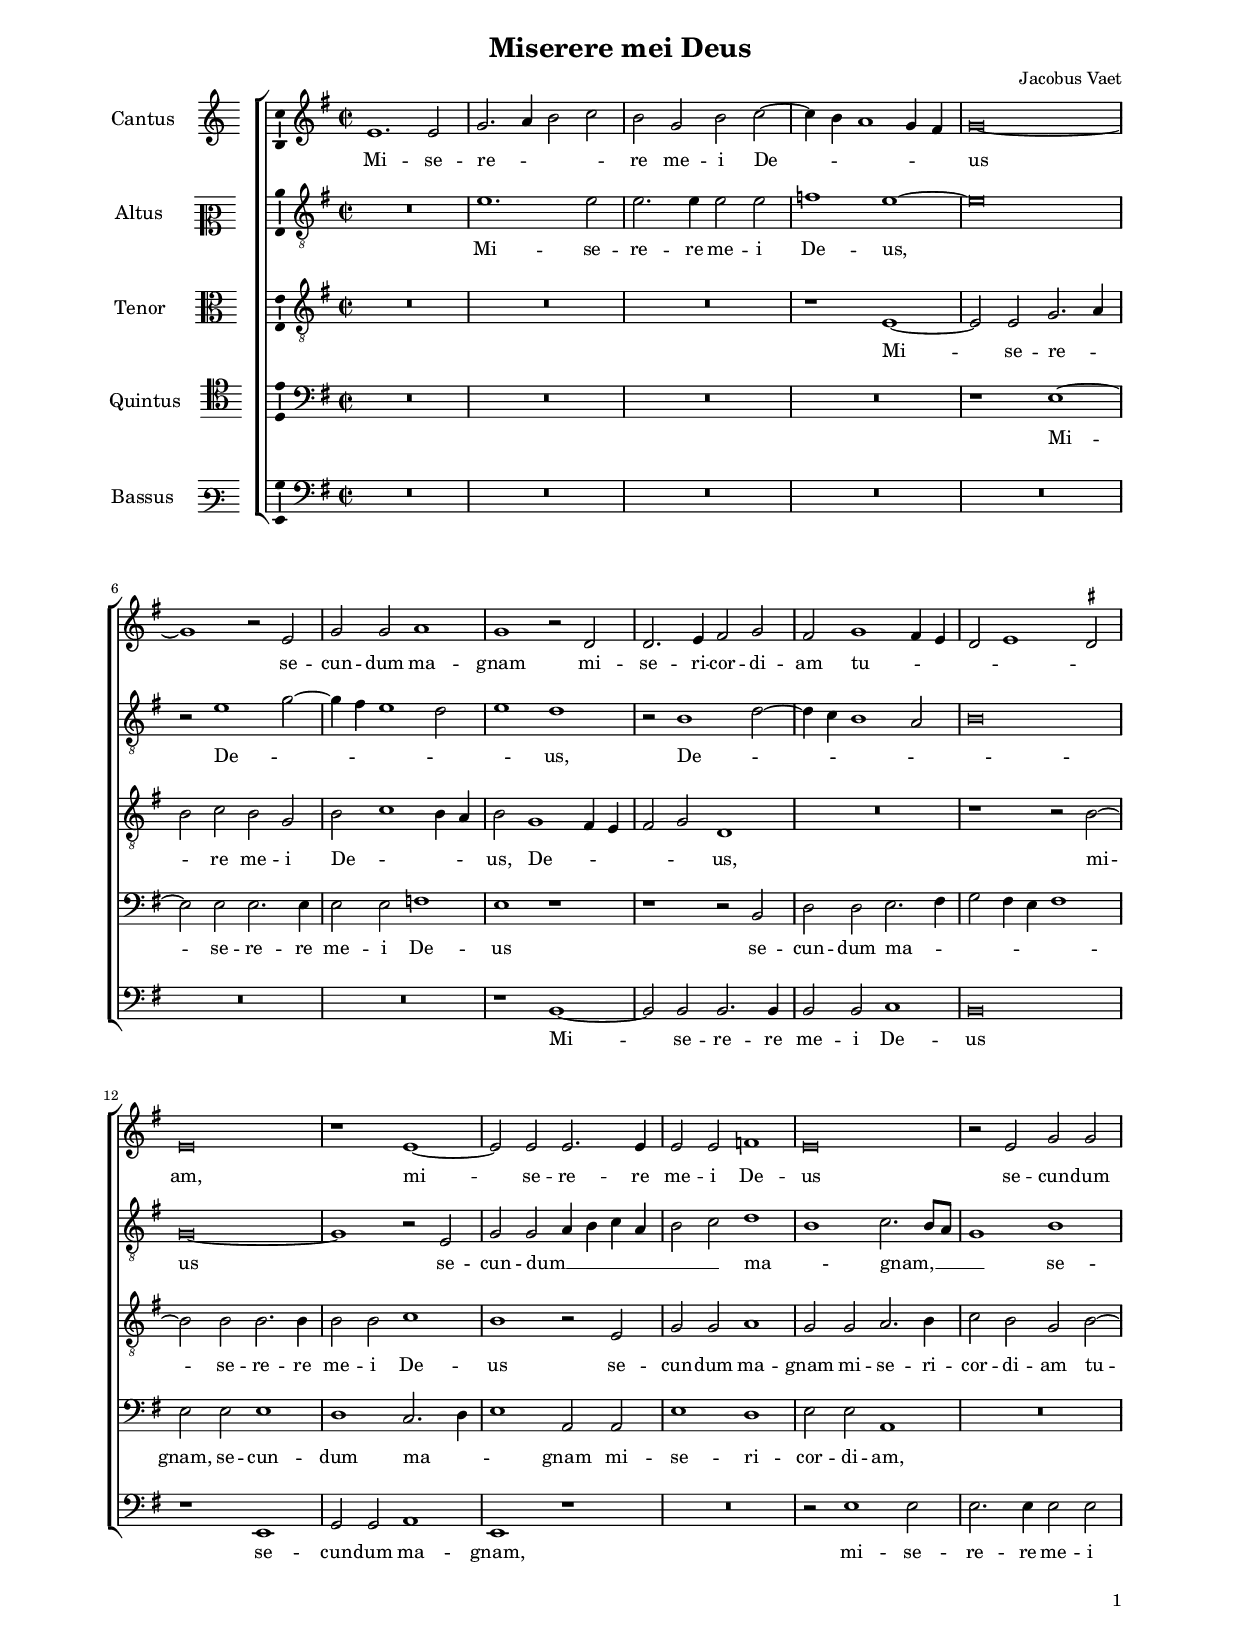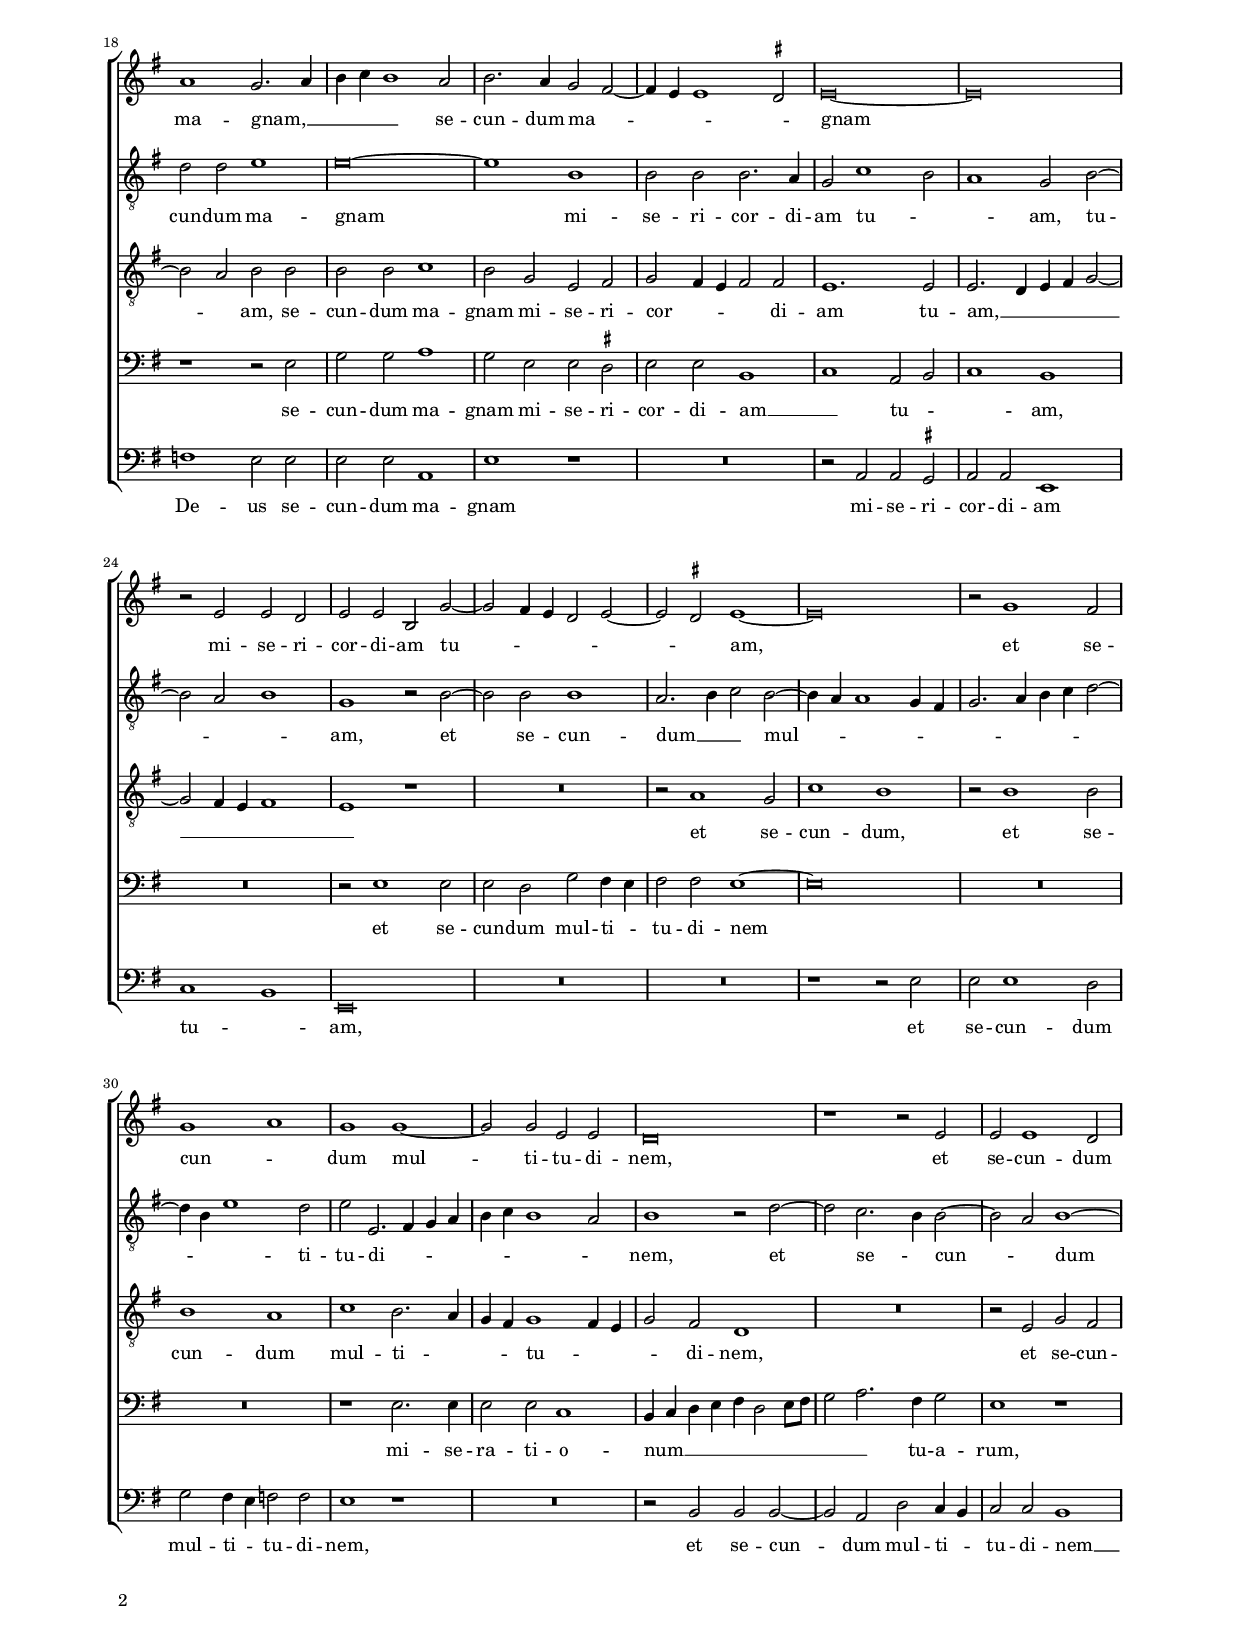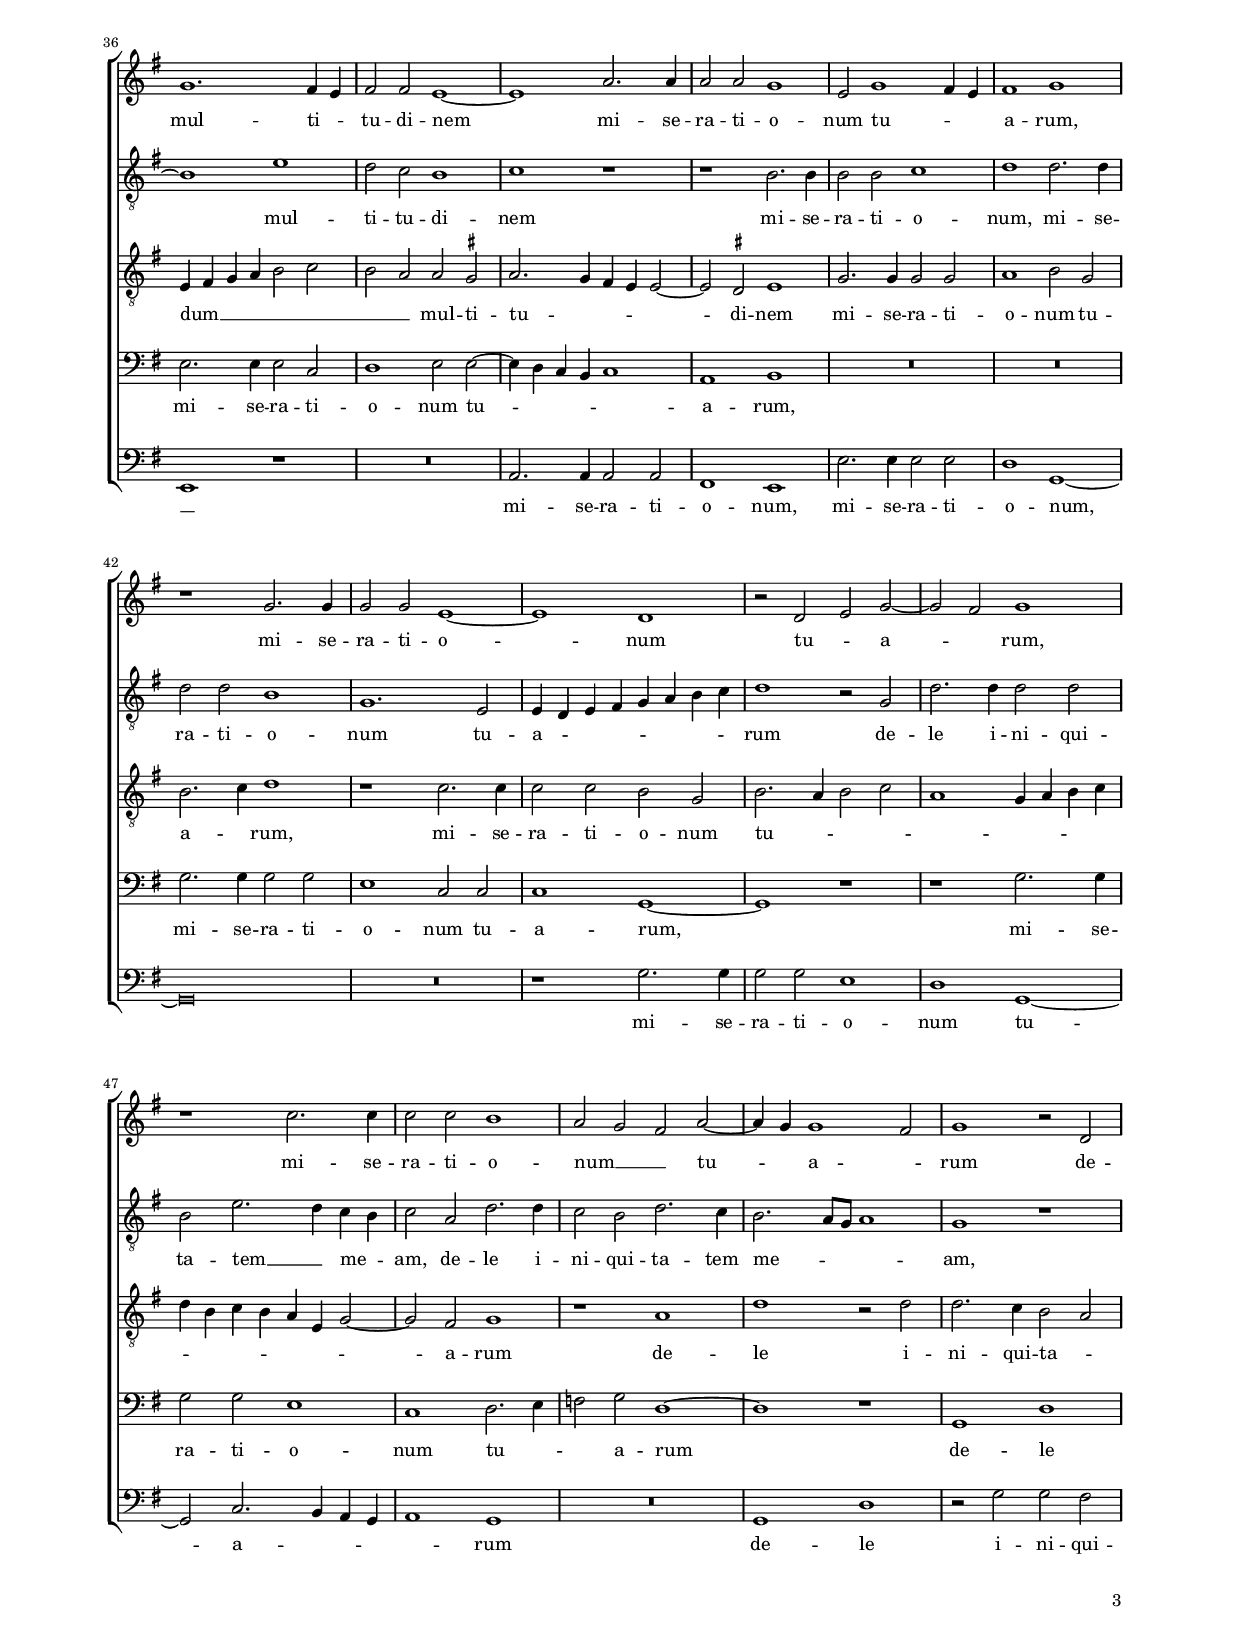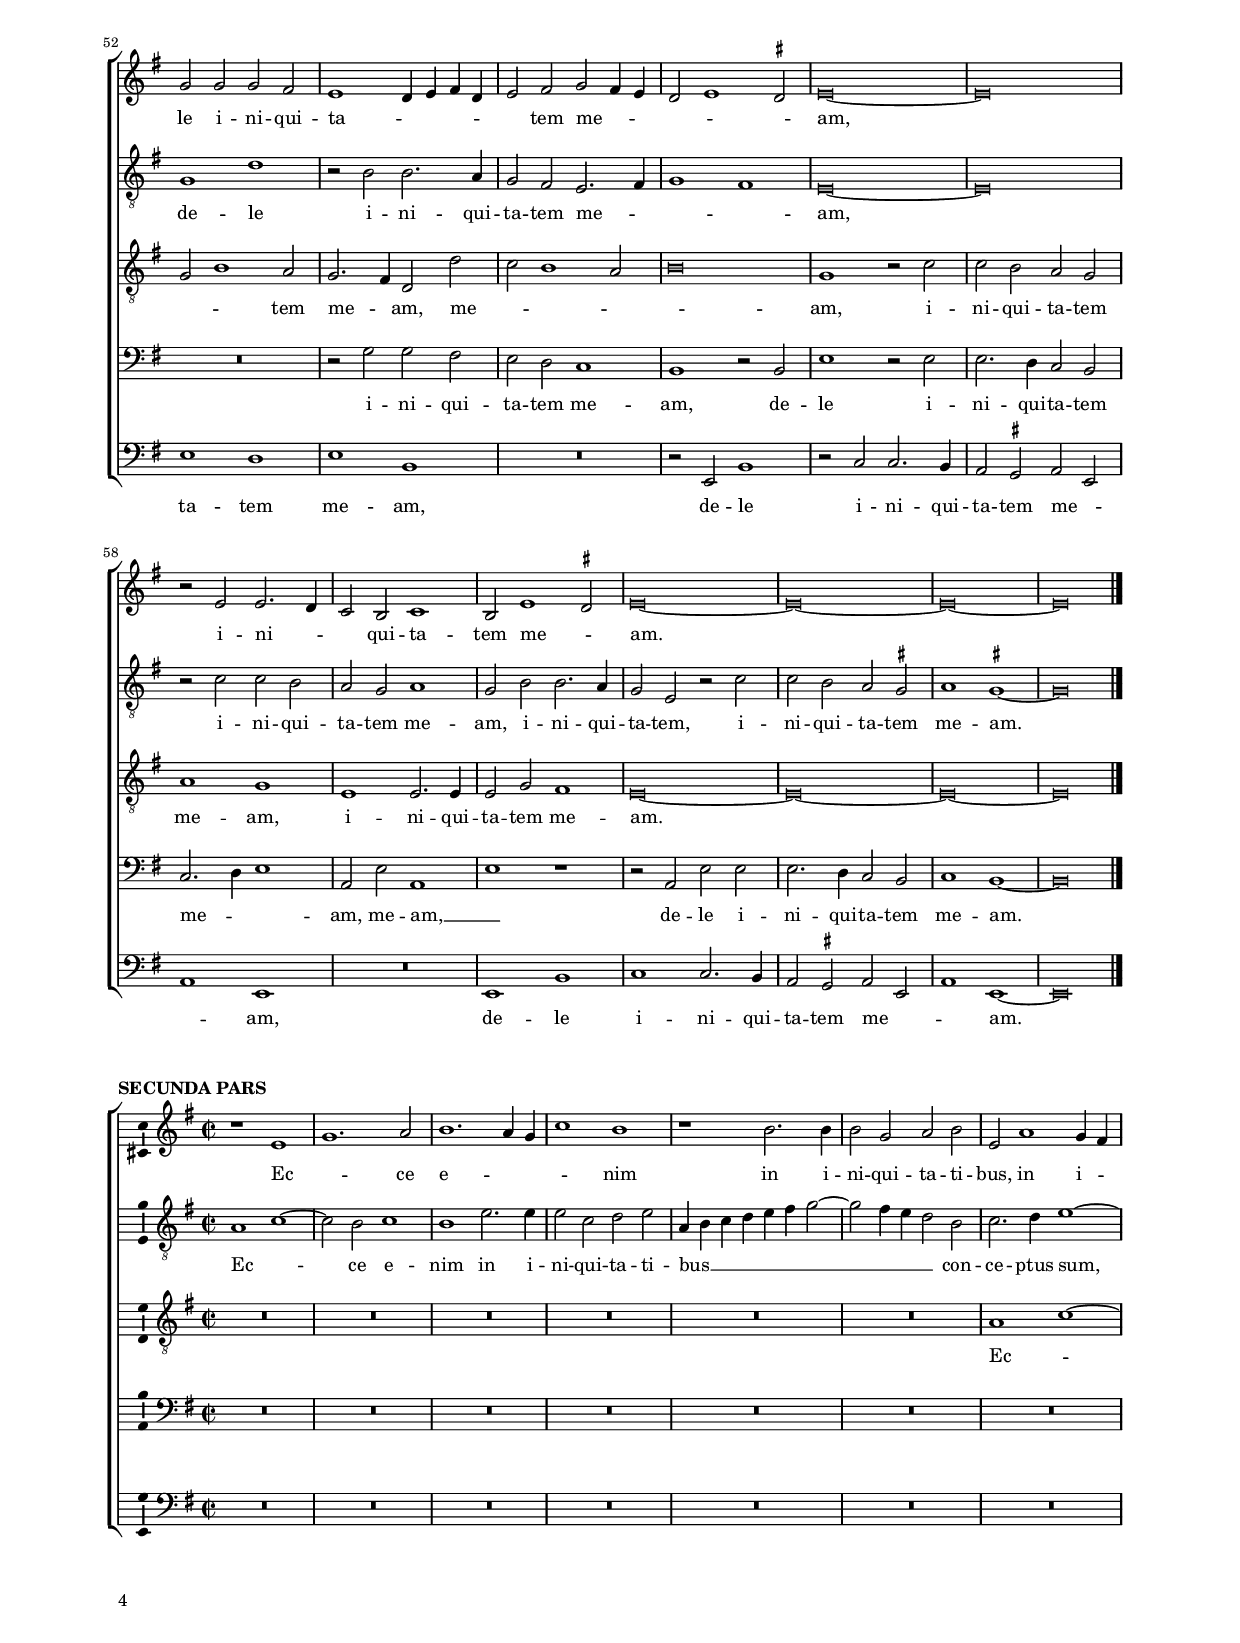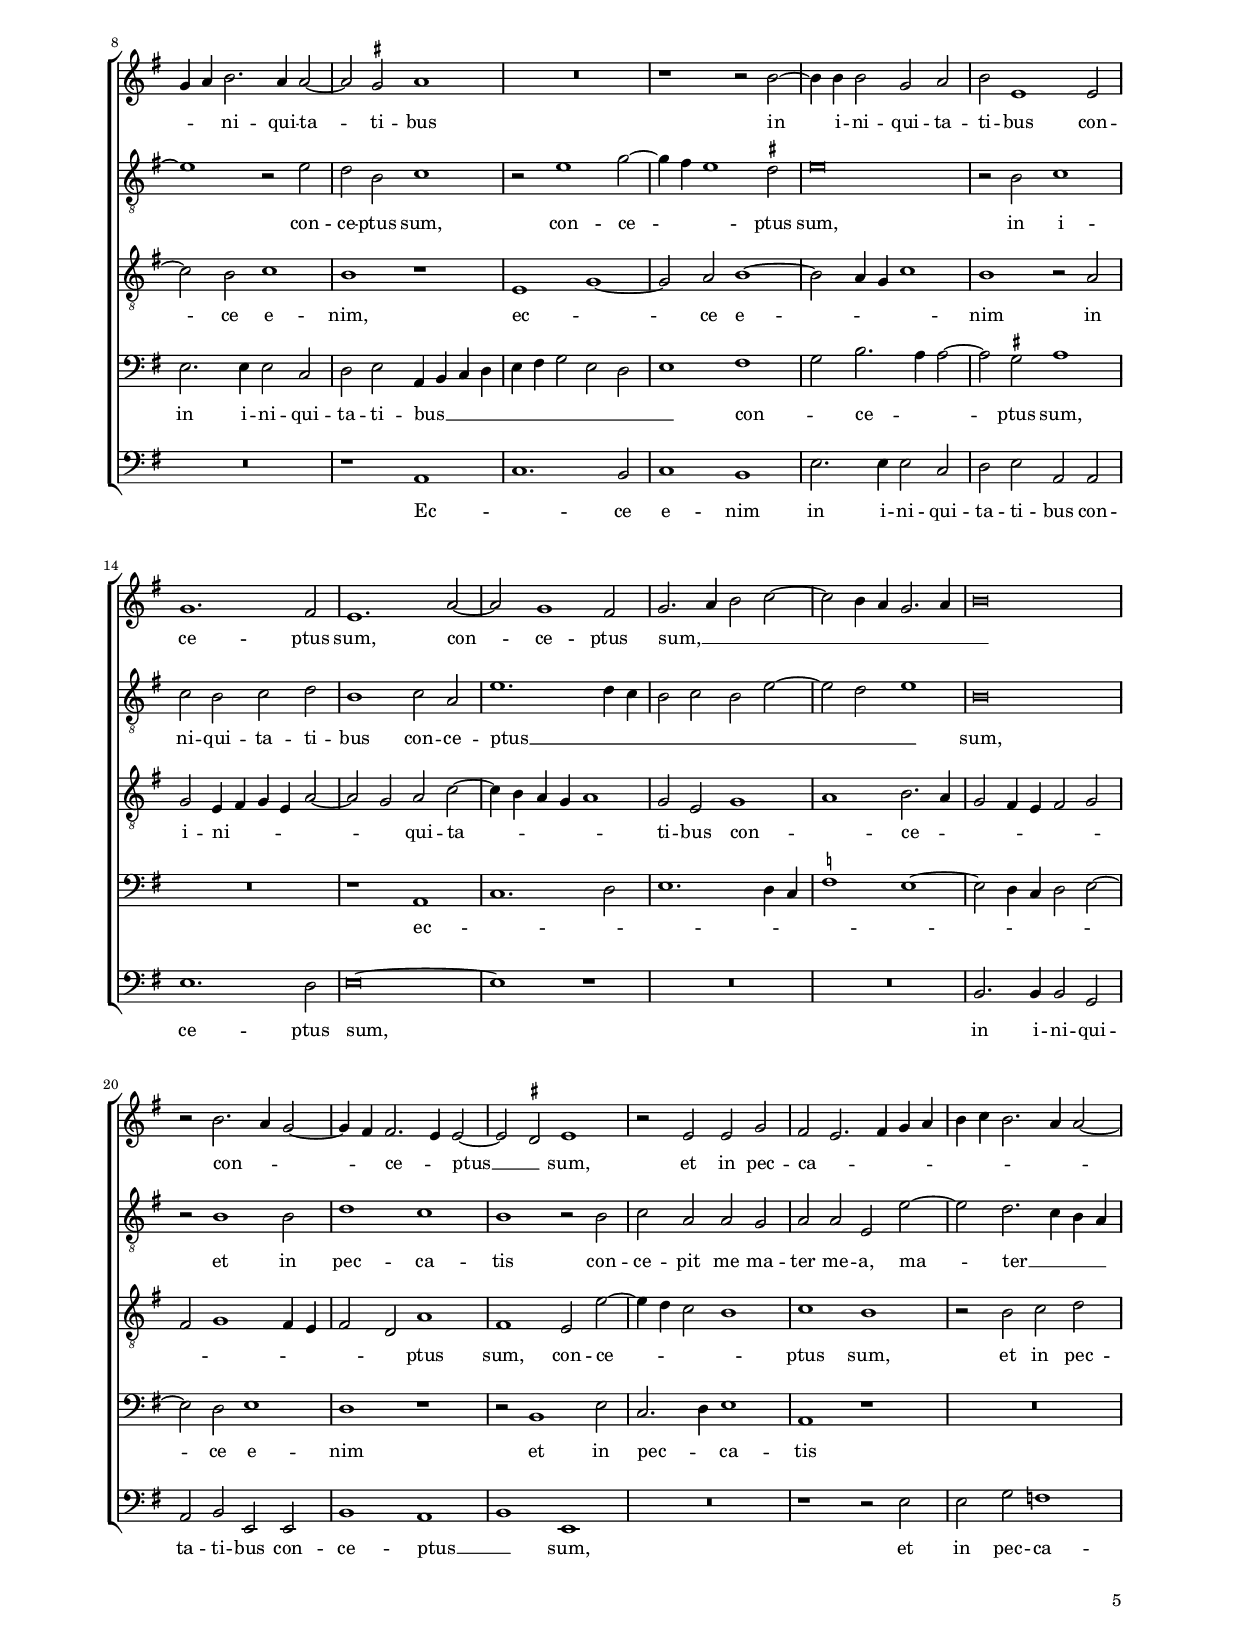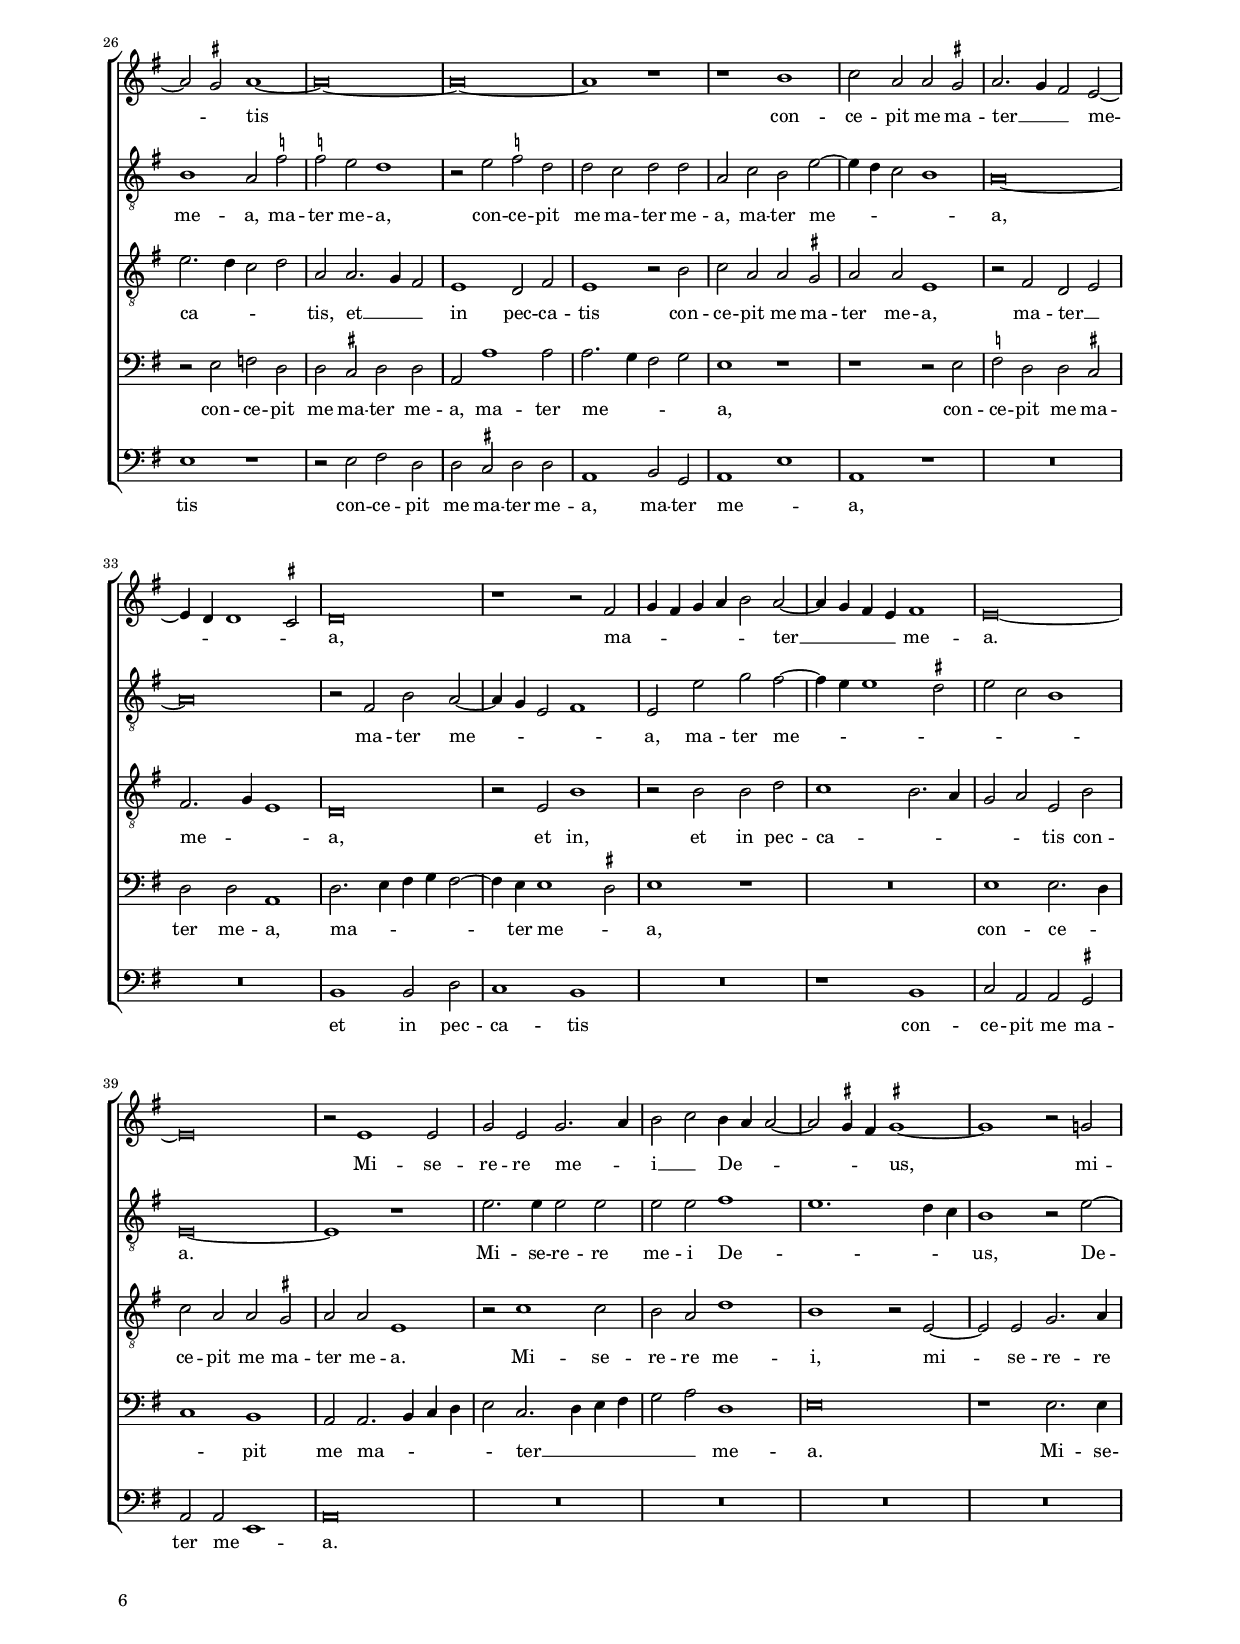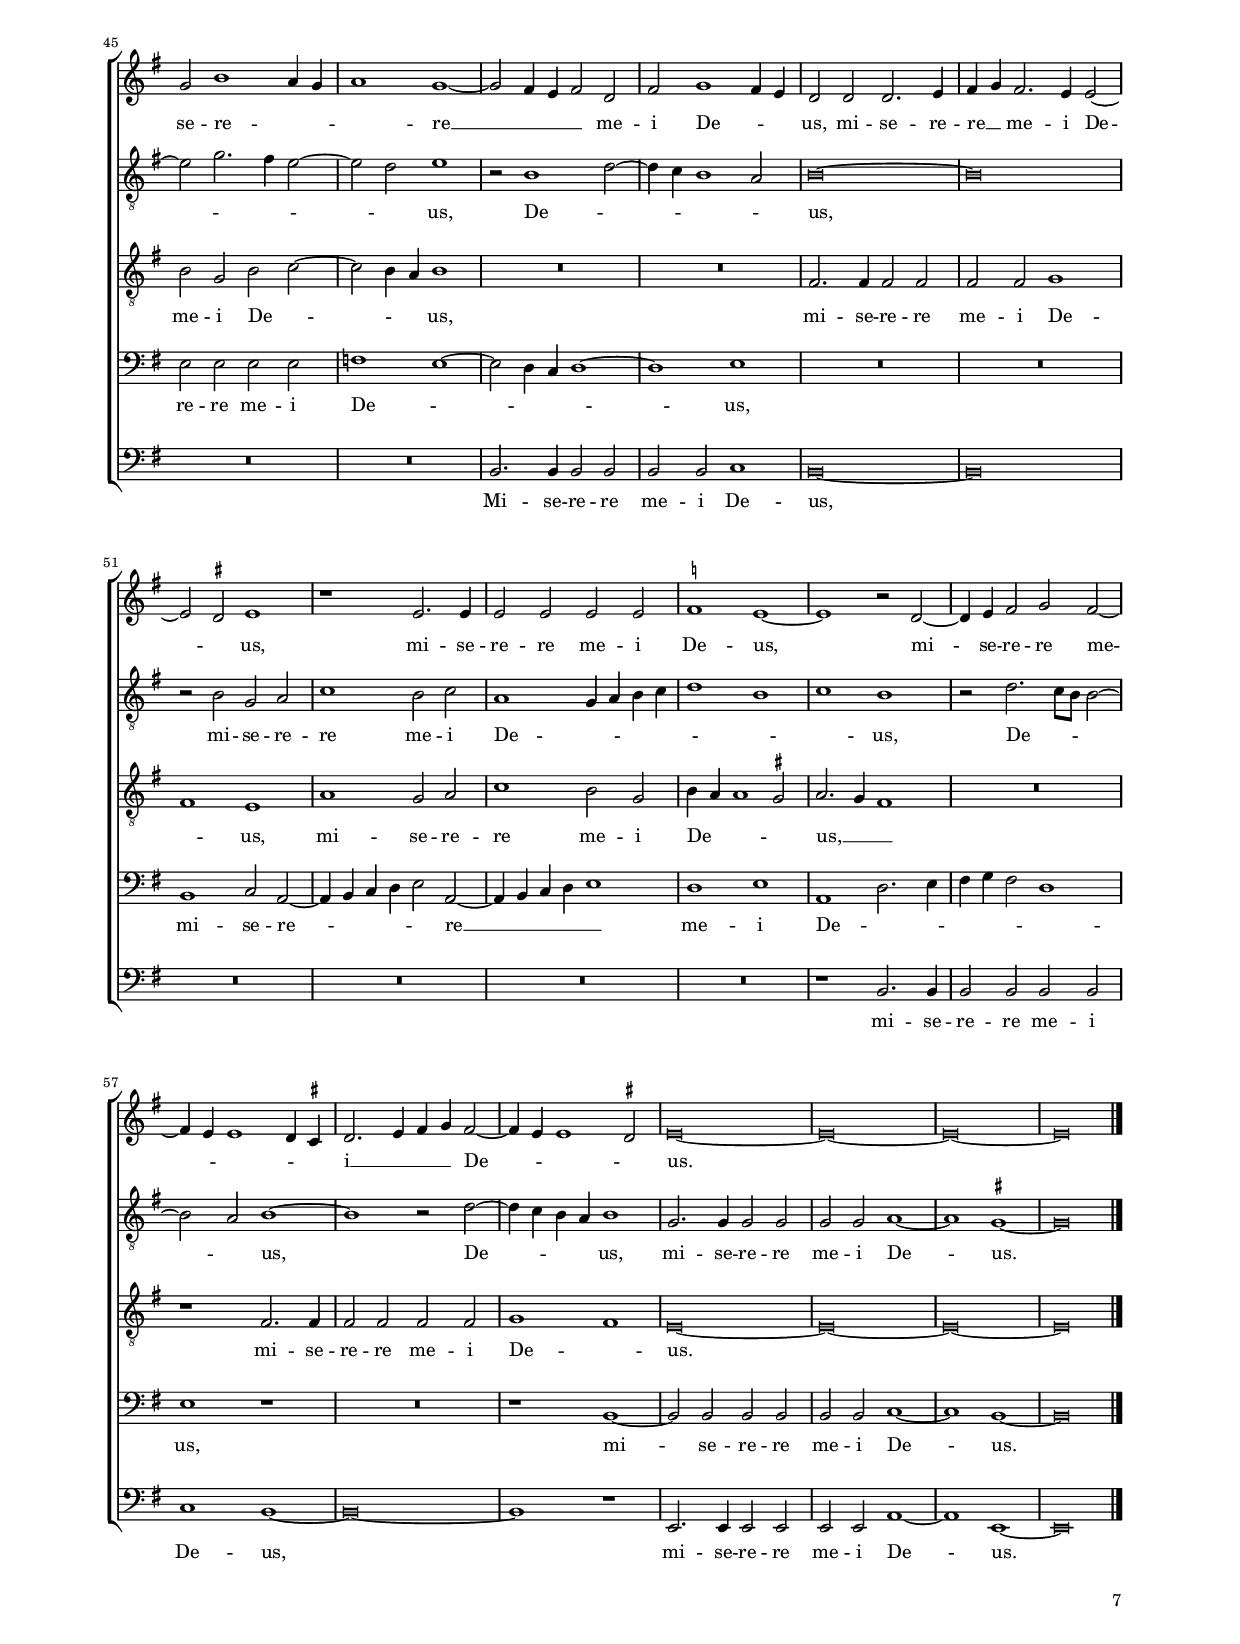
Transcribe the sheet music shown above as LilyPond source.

\header
{
  title="Miserere mei Deus"
  composer="Jacobus Vaet"
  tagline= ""
}

\version "2.20.0"
\language deutsch
#(set-global-staff-size 15)
% #(set-default-paper-size "letter")
#(ly:set-option 'point-and-click #f)

	
	ficta = { \once \set suggestAccidentals = ##t }
	
	forget = #(define-music-function (music) (ly:music?) #{
		\accidentalStyle forget
		$music
		\accidentalStyle default
		#})
	    

\paper
	{
	top-margin = 1.8 \cm
	bottom-margin = 1.2 \cm
	left-margin = 2 \cm
	right-margin = 2 \cm
	ragged-bottom = ##f
	ragged-last-bottom = ##t
	print-page-number = ##f
	score-system-spacing = #'((basic-distance . 16) (minimum-distance . 14) (padding . 5) (strechability . 150))
	system-system-spacing = #'((basic-distance . 16) (minimum-distance . 14) (padding . 5) (strechability . 150))
    oddFooterMarkup=\markup   \fill-line { "" \fromproperty #'page:page-number-string }
    evenFooterMarkup=\markup  \fill-line { \fromproperty #'page:page-number-string "" }
    last-bottom-spacing = #'((basic-distance . 12) (minimum-distance . 7) (padding . 4))
	systems-per-page = 3
%	page-count = 6
%	min-systems-per-page = 3
	}

global = {
    % \set Staff.autoBeaming = ##f
	\key c \major
	\time 2/2 \set Score.measureLength = #(ly:make-moment 2/1)
    \set Score.tempoHideNote = ##t
    \tempo 2 = 90
    \skip 1*2*64 \bar "|."
	}
	

incipitcantus = \markup { \score {
	{
	\set Staff.instrumentName = \markup { \fontsize #1 "Cantus" }
	\key c \major
	\clef violin
	s4 \bar ""
	}
	\layout  {
	raggedright = ##t
	indent = 1.8 \cm
	line-width = 2.5 \cm
	\context { \Staff \remove Time_signature_engraver }
	\override Staff.Clef.Y-extent = #'(0 . 0)
	}} \hspace #1 }
      
      
incipitaltus = \markup { \score {
	{
	\set Staff.instrumentName = \markup { \fontsize #1 "Altus" }
	\key c \major
	\clef mezzosoprano
	s4 \bar ""
	}
	\layout  {
	raggedright = ##t
	indent = 1.8 \cm
	line-width = 2.5 \cm
	\context { \Staff \remove Time_signature_engraver }
	\override Staff.Clef.Y-extent = #'(0 . 0)
	}} \hspace #1 }


incipittenor = \markup { \score {
	{
	\set Staff.instrumentName = \markup { \fontsize #1 "Tenor" }
	\key c \major
	\clef alto
	s4 \bar ""
	}
	\layout  {
	raggedright = ##t
	indent = 1.8 \cm
	line-width = 2.5 \cm
	\context { \Staff \remove Time_signature_engraver }
	\override Staff.Clef.Y-extent = #'(0 . 0)
	}} \hspace #1 }
      
      
incipitquintus = \markup { \score {
	{
	\set Staff.instrumentName = \markup { \fontsize #1 "Quintus" }
	\key c \major
	\clef tenor
	s4 \bar ""
	}
	\layout  {
	raggedright = ##t
	indent = 1.8 \cm
	line-width = 2.5 \cm
	\context { \Staff \remove Time_signature_engraver }
	\override Staff.Clef.Y-extent = #'(0 . 0)
	}} \hspace #1 }
      
      
incipitbassus = \markup { \score {
	{
	\set Staff.instrumentName = \markup { \fontsize #1 "Bassus" }
	\key c \major
	\clef varbaritone
	s4 \bar ""
	}
	\layout  {
	raggedright = ##t
	indent = 1.8 \cm
	line-width = 2.5 \cm
	\context { \Staff \remove Time_signature_engraver }
	\override Staff.Clef.Y-extent = #'(0 . 0)
	}} \hspace #1 }


cantus =  \relative c''
	{
	a1. a2
	c2. d4 e2 f
	e2 c e f~
	f4 e d1 c4 h
%5
	c\breve~ |
	c1 r2 a
	c2 c d1
	c1 r2 g
	g2. a4 h2 c
%10
	h2 c1 h4 a |
	g2 a1 \ficta gis2
	a\breve
	r1 a~
	a2 a a2. a4
%15
	a2 a b1 |
	a\breve
	r2 a c c
	d1 c2. d4
	e4 f e1 d2
%20
	e2. d4 c2 h~ |
	h4 a a1 \ficta gis2
	a\breve~
	a\breve
	r2 a a g
%25
	a2 a e c'~ |
	c2 h4 a g2 a~
	a2 \ficta gis a1~
	a\breve
	r2 c1 h2
%30
	c1 d |
	c1 c~
	c2 c a a
	g\breve
	r1 r2 a
%35
	a2 a1 g2 |
	c1. h4 a
	h2 h a1~
	a1 d2. d4
	d2 d c1
%40
	a2 c1 h4 a |
	h1 c
	r1 c2. c4
	c2 c a1~
	a1 g
%45
	r2 g a c~ |
	c2 h c1
	r1 f2. f4
	f2 f e1
	d2 c h d~
%50
	d4 c c1 h2 |
	c1 r2 g
	c2 c c h
	a1 g4 a h g
	a2 h c h4 a
%55
	g2 a1 \ficta gis2 |
	a\breve~
	a\breve
	r2 a a2. g4
	f2 e f1
%60
	e2 a1 \ficta gis2 |
	a\breve~
    a\breve~
    a\breve~
    a\breve |
	}


altus =  \relative c'
    {
	R\breve
	a'1. a2
	a2. a4 a2 a
	b1 a~
%5
	a\breve |
	r2 a1 c2~
	c4 h a1 g2
	a1 g
	r2 e1 g2~
%10
	g4 f e1 d2 |
	e\breve
	c\breve~
	c1 r2 a
	c2 c d4 e f d
%15
	e2 f g1 |
	e1 f2. e8 d
	c1 e
	g2 g a1
	a\breve~
%20
	a1 e |
	e2 e e2. d4
	c2 f1 e2
	d1 c2 e~
	e2 d e1
%25
	c1 r2 e~ |
	e2 e e1
	d2. e4 f2 e~
	e4 d d1 c4 h
	c2. d4 e f g2~
%30
	g4 e a1 g2 |
	a2 a,2. h4 c d
	e4 f e1 d2
	e1 r2 g~
	g2 f2. e4 e2~
%35
	e2 d e1~ |
	e1 a
	g2 f e1
	f1 r
	r1 e2. e4
%40
	e2 e f1 |
	g1 g2. g4
	g2 g e1
	c1. a2
	a4 g a h c d e f
%45
	g1 r2 c, |
	g'2. g4 g2 g
	e2 a2. g4 f e
	f2 d g2. g4
	f2 e g2. f4
%50
	e2. d8 c d1 |
	c1 r
	c1 g'
	r2 e e2. d4
	c2 h a2. h4
%55
	c1 h |
	a\breve~
	a\breve
	r2 f' f e
	d2 c d1
%60
	c2 e e2. d4 |
	c2 a r f'
	f2 e d \ficta cis
	d1 \ficta cis~
	\ficta cis\breve |
	}


tenor =  \relative c'
	{
	R\breve
	R\breve
	R\breve
	r1 a~
%5
	a2 a c2. d4 |
	e2 f e c
	e2 f1 e4 d
	e2 c1 h4 a
	h2 c g1
%10
	R\breve |
	r1 r2 e'~
	e2 e e2. e4
	e2 e f1
	e1 r2 a,
%15
	c2 c d1 |
	c2 c d2. e4
	f2 e c e~
	e2 d e e
	e2 e f1
%20
	e2 c a h |
	c2 h4 a h2 h
	a1. a2
	a2. g4 a h c2~
	c2 h4 a h1
%25
	a1 r |
	R\breve
	r2 d1 c2
	f1 e
	r2 e1 e2
%30
	e1 d |
	f1 e2. d4
	c4 h c1 h4 a
	c2 h g1
	R\breve
%35
	r2 a c h |
	a4 h c d e2 f
	e2 d d \ficta cis
	d2. c4 h a a2~
	a2 \ficta gis a1
%40
	c2. c4 c2 c |
	d1 e2 c
	e2. f4 g1
	r1 f2. f4
	f2 f e c
%45
	e2. d4 e2 f |
	d1 c4 d e f
	g4 e f e d a c2~
	c2 h c1
	r1 d
%50
	g1 r2 g |
	g2. f4 e2 d
	c2 e1 d2
	c2. h4 g2 g'
	f2 e1 d2
%55
	e\breve |
	c1 r2 f
	f2 e d c
	d1 c
	a1 a2. a4
%60
	a2 c h1 |
	a\breve~
    a\breve~
    a\breve~
    a\breve |
	}


quintus  =  \relative c'
	{
	R\breve
	R\breve
	R\breve
	R\breve
%5
	r1 a~ |
	a2 a a2. a4
	a2 a b1
	a1 r
	r1 r2 e
%10
	g2 g a2. h4 |
	c2 h4 a h1
	a2 a a1
	g1 f2. g4
	a1 d,2 d
%15
	a'1 g |
	a2 a d,1
	R\breve
	r1 r2 a'
	c2 c d1
%20
	c2 a a \ficta gis |
	a2 a e1
	f1 d2 e
	f1 e
	R\breve
%25
	r2 a1 a2 |
	a2 g c h4 a
	h2 h a1~
	a\breve
	R\breve
%30
	R\breve |
	r1 a2. a4
	a2 a f1
	e4 f g a h g2 a8 h
	c2 d2. h4 c2
%35
	a1 r |
	a2. a4 a2 f
	g1 a2 a~
	a4 g f e f1
	d1 e
%40
	R\breve |
	R\breve
	c'2. c4 c2 c
	a1 f2 f
	f1 c~
%45
	c1 r |
	r1 c'2. c4
	c2 c a1
	f1 g2. a4
	b2 c g1~
%50
	g1 r |
	c,1 g'
	R\breve
	r2 c c h
	a2 g f1
%55
	e1 r2 e |
	a1 r2 a
	a2. g4 f2 e
	f2. g4 a1
	d,2 a' d,1
%60
	a'1 r |
	r2 d, a' a
	a2. g4 f2 e
	f1 e~
	e\breve |
	}


bassus  =  \relative c
	{
	R\breve
	R\breve
	R\breve
	R\breve
%5
	R\breve |
	R\breve
	R\breve
	r1 e~
	e2 e e2. e4
%10
	e2 e f1 |
	e\breve
	r1 a,
	c2 c d1
	a1 r
%15
	R\breve |
	r2 a'1 a2
	a2. a4 a2 a
	b1 a2 a
	a2 a d,1
%20
	a'1 r |
	R\breve
	r2 d, d \ficta cis
	d2 d a1
	f'1 e
%25
	a,\breve |
	R\breve
	R\breve
	r1 r2 a'
	a2 a1 g2
%30
	c2 h4 a b!2 b |
	a1 r
	R\breve
	r2 e e e~
	e2 d g f4 e
%35
	f2 f e1 |
	a,1 r
	R\breve
	d2. d4 d2 d
	h1 a
%40
	a'2. a4 a2 a |
	g1 c,~
	c\breve
	R\breve
	r1 c'2. c4
%45
	c2 c a1 |
	g1 c,~
	c2 f2. e4 d c
	d1 c
	R\breve
%50
	c1 g' |
	r2 c c h
	a1 g
	a1 e
	R\breve
%55
	r2 a, e'1 |
	r2 f f2. e4
	d2 \ficta cis d a
	d1 a
	R\breve
%60
	a1 e' |
	f1 f2. e4
	d2 \ficta cis d a
	d1 a~
	a\breve |
	}


lyricscantus = \lyricmode {
	Mi -- se -- re -- _ _ _ re me -- i De -- _ _ _ _ us
    se -- cun -- dum ma -- gnam mi -- se -- ri -- cor -- di -- am tu -- _ _ _ _ _ am,
    mi -- se -- re -- re me -- i De -- us
    se -- cun -- dum ma -- gnam, __ _ _ _ _ 
    se -- cun -- dum ma -- _ _ _ _ gnam mi -- se -- ri -- cor -- di -- am tu -- _ _ _ _ _ am,
    et se -- cun -- _ dum mul -- ti -- tu -- di -- nem,
    et se -- cun -- dum mul -- ti -- _ tu -- di -- nem
    mi -- se -- ra -- ti -- o -- num tu -- _ _ a -- rum,
    mi -- se -- ra -- ti -- o -- num tu -- _ a -- _ rum,
    mi -- se -- ra -- ti -- o -- num __ _ _ tu -- _ a -- _ rum
    de -- le i -- ni -- qui -- ta -- _ _ _ _ _ tem me -- _ _ _ _ _ am,
    i -- ni -- _ _ qui -- ta -- tem me -- _ am.
	}


lyricsaltus = \lyricmode {
	Mi -- se -- re -- re me -- i De -- us,
    De -- _ _ _ _ _ us,
    De -- _ _ _ _ _ us
    se -- cun -- dum __ _ _ _ _ _ _ ma -- _ gnam, __ _ _ _ 
    se -- cun -- dum ma -- gnam mi -- se -- ri -- cor -- di -- am tu -- _ _ am,
    tu -- _ _ am,
    et se -- cun -- dum __ _ _ mul -- _ _ _ _ _ _ _ _ _ _ _ ti -- tu -- di -- _ _ _ _ _ _ _ nem,
    et se -- _ cun -- _ dum mul -- ti -- tu -- di -- nem
    mi -- se -- ra -- ti -- o -- num,
    mi -- se -- ra -- ti -- o -- num tu -- a -- _ _ _ _ _ _ _ rum
    de -- le i -- ni -- qui -- ta -- tem __ _ me -- _ am,
    de -- le i -- ni -- qui -- ta -- tem me -- _ _ _ am,
    de -- le i -- ni -- qui -- ta -- tem me -- _ _ _ am,
    i -- ni -- qui -- ta -- tem me -- am,
    i -- ni -- qui -- ta -- tem,
    i -- ni -- qui -- ta -- tem me -- am.
	}


lyricstenor = \lyricmode {
	Mi -- se -- re -- _ _ re me -- i De -- _ _ _ us,
    De -- _ _ _ _ us,
    mi -- se -- re -- re me -- i De -- us
    se -- cun -- dum ma -- gnam mi -- se -- ri -- cor -- di -- am tu -- _ am,
    se -- cun -- dum ma -- gnam mi -- se -- ri -- cor -- _ _ _ di -- am tu -- am, __ _ _ _ _ _ _ _ _
    et se -- cun -- dum,
    et se -- cun -- dum mul -- ti -- _ _ _ tu -- _ _ _ di -- nem,
    et se -- cun -- dum __ _ _ _ _ _ _ _ mul -- ti -- tu -- _ _ _ _ di -- nem
    mi -- se -- ra -- ti -- o -- num tu -- a -- _ rum,
    mi -- se -- ra -- ti -- o -- num tu -- _ _ _ _ _ _ _ _ _ _ _ _ _ _ _ a -- rum
    de -- le i -- ni -- qui -- ta -- _ _ _ tem me -- _ am,
    me -- _ _ _ _ am,
    i -- ni -- qui -- ta -- tem me -- am,
    i -- ni -- qui -- ta -- tem me -- am.
	}


lyricsquintus = \lyricmode {
	Mi -- se -- re -- re me -- i De -- us
    se -- cun -- dum ma -- _ _ _ _ _ gnam,
    se -- cun -- dum ma -- _ _ gnam mi -- se -- ri -- cor -- di -- am,
    se -- cun -- dum ma -- gnam mi -- se -- ri -- cor -- di -- am __ _ tu -- _ _ am,
    et se -- cun -- dum mul -- ti -- _ tu -- di -- nem
    mi -- se -- ra -- ti -- o -- num __ _ _ _ _ _ _ _ _ _ tu -- a -- rum,
    mi -- se -- ra -- ti -- o -- num tu -- _ _ _ _ a -- rum,
    mi -- se -- ra -- ti -- o -- num tu -- a -- rum,
    mi -- se -- ra -- ti -- o -- num tu -- _ _ a -- rum
    de -- le i -- ni -- qui -- ta -- tem me -- am,
    de -- le i -- ni -- qui -- ta -- tem me -- _ _ am,
    me -- am, __ _
    de -- le i -- ni -- qui -- ta -- tem me -- am.
	}


lyricsbassus = \lyricmode {
	Mi -- se -- re -- re me -- i De -- us
    se -- cun -- dum ma -- gnam,
    mi -- se -- re -- re me -- i De -- us
    se -- cun -- dum ma -- gnam mi -- se -- ri -- cor -- di -- am tu -- _ am,
    et se -- cun -- dum mul -- ti -- _ tu -- di -- nem,
    et se -- cun -- dum mul -- ti -- _ tu -- di -- nem __ _
    mi -- se -- ra -- ti -- o -- num,
    mi -- se -- ra -- ti -- o -- num,
    mi -- se -- ra -- ti -- o -- num tu -- a -- _ _ _ _ rum
    de -- le i -- ni -- qui -- ta -- tem me -- am,
    de -- le i -- ni -- qui -- ta -- tem me -- _ _ am,
    de -- le i -- ni -- qui -- ta -- tem me -- _ _ am.
	}


\score
{  
	\transpose c g, {
	\new ChoirStaff \with { \override StaffGrouper.staff-staff-spacing.basic-distance = #12 }
	<<

	\new Staff << \global
	\new Voice="v1" {
		\set Staff.instrumentName=\incipitcantus
		\set Staff.midiInstrument = "reed organ"
		\clef violin
		\cantus }
	\new Lyrics \lyricsto "v1" {\lyricscantus }
	>>


	\new Staff << \global
	\new Voice="v2" {
		\set Staff.instrumentName=\incipitaltus
		\set Staff.midiInstrument = "reed organ"
                \clef "G_8"
		\altus}
	\new Lyrics \lyricsto "v2" {\lyricsaltus }
	>>


	\new Staff << \global
	\new Voice="v3" {
		\set Staff.instrumentName=\incipittenor
		\set Staff.midiInstrument = "reed organ"
		\clef "G_8"
		\tenor }
	\new Lyrics \lyricsto "v3" {\lyricstenor }
	>>


	\new Staff << \global
	\new Voice="v5" {
		\set Staff.instrumentName=\incipitquintus
		\set Staff.midiInstrument = "reed organ"
		\clef bass
		\quintus}
	\new Lyrics \lyricsto "v5" {\lyricsquintus }
	>>


	\new Staff << \global
	\new Voice="v4" {
		\set Staff.instrumentName=\incipitbassus
		\set Staff.midiInstrument = "reed organ"
		\clef bass
		\bassus }
	\new Lyrics \lyricsto "v4" {\lyricsbassus}
	>>

	>>
	} % transpose

	\layout
	{
	indent = 2.5 \cm
	\context { \Staff \override TimeSignature.break-visibility = #end-of-line-invisible }
	\context { \Lyrics \override VerticalAxisGroup.nonstaff-relatedstaff-spacing.padding = #1.4 }
%	\context { \Lyrics \override LyricText.font-size = #1 }
	\context { \Staff \consists "Ambitus_engraver" }
	\context { \Score \override BarNumber.padding = #2 }
	\context { \Voice \override NoteHead.style = #'baroque }
	}


\midi
	{
	}

}

%%%%%%%%%%%%%%%%%%%%  SECUNDA PARS %%%%%%%%%%%%%%%%%%%%


global = {
	\key c \major
	\time 2/2 \set Score.measureLength = #(ly:make-moment 2/1)
    \set Score.tempoHideNote = ##t
    \tempo 2 = 90
    \skip 1*2*63 \bar "|."
	}


cantus =  \relative c''
	{
    r1 a    
	c1. d2
	e1. d4 c
	f1 e
%5
	r1 e2. e4 |
	e2 c d e
	a,2 d1 c4 h
	c4 d e2. d4 d2~
	d2 \ficta cis d1
%10
	R\breve |
	r1 r2 e~
	e4 e e2 c d
	e2 a,1 a2
	c1. h2
%15
	a1. d2~ |
	d2 c1 h2
	c2. d4 e2 f~
	f2 e4 d c2. d4
	e\breve
%20
	r2 e2. d4 c2~ |
	c4 h h2. a4 a2~
	a2 \ficta gis a1
	r2 a a c
	h2 a2. h4 c d
%25
	e4 f e2. d4 d2~ |
	d2 \ficta cis d1~
	d\breve~
	d\breve~
	d1 r
%30
	r1 e |
	f2 d d \ficta cis
	d2. c4 h2 a~
	a4 g g1 \ficta fis2
	g\breve
%35
	r1 r2 h |
	c4 h c d e2 d~
	d4 c h a h1
	a\breve~
	a\breve
%40
	r2 a1 a2 |
	c2 a c2. d4
	e2 f e4 d d2~
	d2 \ficta cis4 h \ficta cis!1~
	\ficta cis1 r2 c
%45
	c2 e1 d4 c |
    d1 c~ 
    c2 h4 a h2 g
    h2 c1 h4 a
    g2 g g2. a4
%50
	h4 c h2. a4 a2~ |
    a2 \ficta gis2 a1
    r1 a2. a4
    a2 a a2 a
    \ficta b1 a~
%55
	a1 r2 g~ |
    g4 a4 h2 c h~ 
    h4 a a1 g4 \ficta fis
    g2. a4 h4 c h2~ 
    h4 a a1 \ficta gis2
%60
	a\breve~ |
    a\breve~
    a\breve~
    a\breve |
	}


altus =  \relative c'
    {
	d1 f~
	f2 e f1
	e1 a2. a4
	a2 f g a
%5
	d,4 e f g a h c2~ |
	c2 h4 a g2 e
	f2. g4 a1~
	a1 r2 a
	g2 e f1
%10
	r2 a1 c2~ |
	c4 h a1 \ficta gis2
	a\breve
	r2 e f1
	f2 e f g
%15
	e1 f2 d |
	a'1. g4 f
	e2 f e a~
	a2 g a1
	e\breve
%20
	r2 e1 e2 |
	g1 f
	e1 r2 e
	f2 d d c
	d2 d a a'~
%25
	a2 g2. f4 e d |
	e1 d2 \ficta b'
	\ficta b2 a g1
	r2 a \ficta b g
	g2 f g g
%30
	d2 f e a~ |
	a4 g f2 e1
	d\breve~
	d\breve
	r2 h e2 d~
%35
    d4 c a2 h1 |
	a2 a' c h~
	h4 a a1 \ficta gis2
	a2 f e1
	a,\breve~
%40
	a1 r |
	a'2. a4 a2 a
	a2 a h1
	a1. g4 f
	e1 r2 a~
%45
	a2 c2. h4 a2~ |
	a2 g a1
	r2 e1 g2~
	g4 f e1 d2
	e\breve~
%50
	e\breve |
	r2 e c d
	f1 e2 f
	d1 c4 d e f
	g1 e
%55
	f1 e |
	r2 g2. f8 e e2~
	e2 d e1~
	e1 r2 g~
	g4 f e d e1
%60
	c2. c4 c2 c |
	c2 c d1~
	d1 \ficta cis~
	\ficta cis\breve |
	}


tenor =  \relative c'
	{
	R\breve
	R\breve
	R\breve
	R\breve
%5
	R\breve |
	R\breve
	d1 f~
	f2 e f1
	e1 r
%10
	a,1 c~ |
	c2 d e1~
	e2 d4 c f1
	e1 r2 d
	c2 a4 h c a d2~
%15
	d2 c d f~ |
	f4 e d c d1
	c2 a c1
	d1 e2. d4
	c2 h4 a h2 c
%20
	h2 c1 h4 a |
	h2 g d'1
	h1 a2 a'~
	a4 g f2 e1
	f1 e
%25
	r2 e f g |
	a2. g4 f2 g
	d2 d2. c4 h2
	a1 g2 h
	a1 r2 e'
%30
	f2 d d \ficta cis |
	d2 d a1
	r2 h g a
	h2. c4 a1
	g\breve
%35
	r2 a e'1 |
	r2 e e g
	f1 e2. d4
	c2 d a e'
	f2 d d \ficta cis
%40
	d2 d a1 |
	r2 f'1 f2
	e2 d g1
	e1 r2 a,~
	a2 a c2. d4
%45
	e2 c e f~ |
	f2 e4 d e1
	R\breve
	R\breve
	h2. h4 h2 h
%50
	h2 h c1 |
	h1 a
	d1 c2 d
	f1 e2 c
	e4 d d1 \ficta cis2
%55
	d2. c4 h1 |
	R\breve
	r1 h2. h4
	h2 h h h
	c1 h
%60
	a\breve~ |
	a\breve~
	a\breve~
	a\breve |
	}


quintus  =  \relative c'
	{
	R\breve
	R\breve
	R\breve
	R\breve
%5
	R\breve |
	R\breve
	R\breve
	a2. a4 a2 f
	g2 a d,4 e f g
%10
	a4 h c2 a g |
	a1 h
	c2 e2. d4 d2~
	d2 \ficta cis d1
	R\breve
%15
	r1 d, |
	f1. g2
	a1. g4 f
	\ficta b1 a~
	a2 g4 f g2 a~
%20
	a2 g a1 |
	g1 r
	r2 e1 a2
	f2. g4 a1
	d,1 r
%25
	R\breve |
	r2 a' b g
	g2 \ficta fis g g
	d2 d'1 d2
	d2. c4 h2 c
%30
	a1 r |
	r1 r2 a
	\ficta b2 g g \ficta fis
	g2 g d1
	g2. a4 h c h2~
%35
	h4 a a1 \ficta gis2 |
	a1 r
	R\breve
	a1 a2. g4
	f1 e
%40
	d2 d2. e4 f g |
	a2 f2. g4 a h
	c2 d g,1
	a\breve
	r1 a2. a4
%45
	a2 a a a |
	b1 a~
	a2 g4 f g1~
	g1 a
	R\breve
%50
	R\breve |
	e1 f2 d~
	d4 e f g a2 d,~
	d4 e f g a1
	g1 a
%55
	d,1 g2. a4 |
	h4 c h2 g1
	a1 r
	R\breve
	r1 e~
%60
	e2 e e e |
	e2 e f1~
	f1 e~
	e\breve |
	}


bassus  =  \relative c
	{
	R\breve
	R\breve
	R\breve
	R\breve
%5
	R\breve |
	R\breve
	R\breve
	R\breve
	r1 d
%10
	f1. e2 |
	f1 e
	a2. a4 a2 f
	g2 a d, d
	a'1. g2
%15
	a\breve~ |
	a1 r
	R\breve
	R\breve
	e2. e4 e2 c
%20
	d2 e a, a |
	e'1 d
	e1 a,
	R\breve
	r1 r2 a'
%25
	a2 c b1 |
	a1 r
	r2 a h g
	g2 \ficta fis g g
	d1 e2 c
%30
	d1 a' |
	d,1 r
	R\breve
	R\breve
	e1 e2 g
%35
	f1 e |
	R\breve
	r1 e
	f2 d d \ficta cis
	d2 d a1
%40
	d\breve |
	R\breve
	R\breve
	R\breve
	R\breve
%45
	R\breve |
	R\breve
	e2. e4 e2 e
	e2 e f1
	e\breve~
%50
	e\breve |
	R\breve
	R\breve
	R\breve
	R\breve
%55
	r1 e2. e4 |
	e2 e e e
	f1 e~
	e\breve~
	e1 r
%60
	a,2. a4 a2 a |
	a2 a d1~
	d1 a~
	a\breve |
	}


lyricscantus = \lyricmode {
	Ec -- _ ce e -- _ _ _ nim
    in i -- ni -- qui -- ta -- ti -- bus,
    in i -- _ _ _ ni -- qui -- ta -- ti -- bus
    in i -- ni -- qui -- ta -- ti -- bus
    con -- ce -- ptus sum,
    con -- ce -- ptus sum, __ _ _ _ _ _ _ _ _
    con -- _ _ _ ce -- _ ptus __ _ sum,
    et in pec -- ca -- _ _ _ _ _ _ _ _ _ _ tis
    con -- ce -- pit me ma -- ter __ _ _ me -- _ _ _ a,
    ma -- _ _ _ _ _ ter __ _ _ _ me -- a.
    Mi -- se -- re -- re me -- _ i __ _ De -- _ _ _ _ us,
    mi -- se -- re -- _ _ _ re __ _ _ _ me -- i De -- _ _ us,
    mi -- se -- re -- re __ _ me -- i De -- _ us,
    mi -- se -- re -- re me -- i De -- us,
    mi -- se -- re -- re me -- _ _ _ _ i __ _ _ _ De -- _ _ _ us.
	}


lyricsaltus = \lyricmode {
	Ec -- _ ce e -- nim
    in i -- ni -- qui -- ta -- ti -- bus __ _ _ _ _ _ _ _ _ _ 
    con -- ce -- ptus sum,
    con -- ce -- ptus sum,
    con -- ce -- _ _ ptus sum,
    in i -- ni -- qui -- ta -- ti -- bus
    con -- ce -- ptus __ _ _ _ _ _ _ _ _ sum,
    et in pec -- ca -- tis
    con -- ce -- pit me ma -- ter me -- a,
    ma -- ter __ _ _ _ me -- a,
    ma -- ter me -- a,
    con -- ce -- pit me ma -- ter me -- a,
    ma -- ter me -- _ _ _ a,
    ma -- ter me -- _ _ _ a,
    ma -- ter me -- _ _ _ _ _ _ a.
    Mi -- se -- re -- re me -- i De -- _ _ _ us,
    De -- _ _ _ _ us,
    De -- _ _ _ _ us,
    mi -- se -- re -- re me -- i De -- _ _ _ _ _ _ _ us,
    De -- _ _ _ _ us,
    De -- _ _ _ us,
    mi -- se -- re -- re me -- i De -- us.
	}


lyricstenor = \lyricmode {
	Ec -- _ ce e -- nim,
    ec -- _ ce e -- _ _ _ nim
    in i -- ni -- _ _ _ _ _ qui -- ta -- _ _ _ _ ti -- bus
    con -- _ ce -- _ _ _ _ _ _ _ _ _ _ _ _ ptus sum,
    con -- ce -- _ _ _ ptus sum,
    et in pec -- ca -- _ _ _ tis,
    et __ _ _ in pec -- ca -- tis
    con -- ce -- pit me ma -- ter me -- a,
    ma -- ter __ _ me -- _ _ a,
    et in,
    et in pec -- ca -- _ _ _ _ tis con -- ce -- pit me
    ma -- ter me -- a.
    Mi -- se -- re -- re me -- i,
    mi -- se -- re -- re me -- i De -- _ _ _ us,
    mi -- se -- re -- re me -- i De -- _ us,
    mi -- se -- re -- re me -- i De -- _ _ _ us, __ _ _
    mi -- se -- re -- re me -- i De -- _ us.
	}


lyricsquintus = \lyricmode {
    in i -- ni -- qui -- ta -- ti -- bus __ _ _ _ _ _ _ _ _ _ 
    con -- _ ce -- _ _ ptus sum,
    ec -- _ _ _ _ _ _ _ _ _ _ _ ce e -- nim
    et in pec -- _ ca -- tis
    con -- ce -- pit me ma -- ter me -- a,
    ma -- ter me -- _ _ _ a,
    con -- ce -- pit me ma -- ter me -- a,
    ma -- _ _ _ _ ter me -- _ a,
    con -- ce -- _ _ pit me ma -- _ _ _ _ ter __ _ _ _ _ _ me -- a.
    Mi -- se -- re -- re me -- i De -- _ _ _ _ us,
    mi -- se -- re -- _ _ _ _ re __ _ _ _ _ me -- i De -- _ _ _ _ _ _ us,
    mi -- se -- re -- re me -- i De -- us.
	}


lyricsbassus = \lyricmode {
	Ec -- _ ce e -- nim
    in i -- ni -- qui -- ta -- ti -- bus
    con -- ce -- ptus sum,
    in i -- ni -- qui -- ta -- ti -- bus
    con -- ce -- ptus __ _ sum,
    et in pec -- ca -- tis
    con -- ce -- pit me ma -- ter me -- a,
    ma -- ter me -- _ a,
    et in pec -- ca -- tis
    con -- ce -- pit me ma -- ter me -- _ a.
    Mi -- se -- re -- re me -- i De -- us,
    mi -- se -- re -- re me -- i De -- us,
    mi -- se -- re -- re me -- i De -- us.
	}


\score
	{  
	\transpose c g, {
	\new ChoirStaff \with { \override StaffGrouper.staff-staff-spacing.basic-distance = #12 }
	<<

	\new Staff <<\global
	\new Voice="v1" {
	  %\set Staff.instrumentName=Cantus
      %\set Staff.instrumentName=\incipitcantus
		\set Staff.midiInstrument = "reed organ"
		\clef violin
		\cantus }
	\new Lyrics \lyricsto "v1" {\lyricscantus }
	>>


	\new Staff << \global
	\new Voice="v2" {
	  %\set Staff.instrumentName=Altus
      %\set Staff.instrumentName=\incipitaltus
		\set Staff.midiInstrument = "reed organ"
		\clef "G_8"
		\altus}
	\new Lyrics \lyricsto "v2" {\lyricsaltus }
	>>


	\new Staff <<\global
	\new Voice="v3" {
	  %\set Staff.instrumentName=Tenor
      %\set Staff.instrumentName=\incipittenor
		\set Staff.midiInstrument = "reed organ"
		\clef "G_8"
		\tenor }
	\new Lyrics \lyricsto "v3" {\lyricstenor }
	>>


	\new Staff << \global
	\new Voice="v5" {
	  %\set Staff.instrumentName=Quintus
      %\set Staff.instrumentName=\incipitquintus
		\set Staff.midiInstrument = "reed organ"
		\clef bass
		\quintus}
	\new Lyrics \lyricsto "v5" {\lyricsquintus }
	>>


	\new Staff <<\global
	\new Voice="v4" {
	  %\set Staff.instrumentName=Bassus
      %\set Staff.instrumentName=\incipitbassus
		\set Staff.midiInstrument = "reed organ"
		\clef bass
		\bassus }
	\new Lyrics \lyricsto "v4" {\lyricsbassus}
	>>
	
	>>
	} % transpose

	\layout
	{
	indent = 0 \cm
	\context { \Staff \override TimeSignature.break-visibility = #end-of-line-invisible }
	\context { \Lyrics \override VerticalAxisGroup.nonstaff-relatedstaff-spacing.padding = #1.4 }
%	\context { \Lyrics \override LyricText.font-size = #1 }
	\context { \Staff \consists "Ambitus_engraver" }
	\context { \Score \override BarNumber.padding = #2 }
	\context { \Voice \override NoteHead.style = #'baroque }
	}

    \header { piece = \markup { \raise #2 \bold "SECUNDA PARS"} }

\midi
	{
	}
	
}

% EOF
